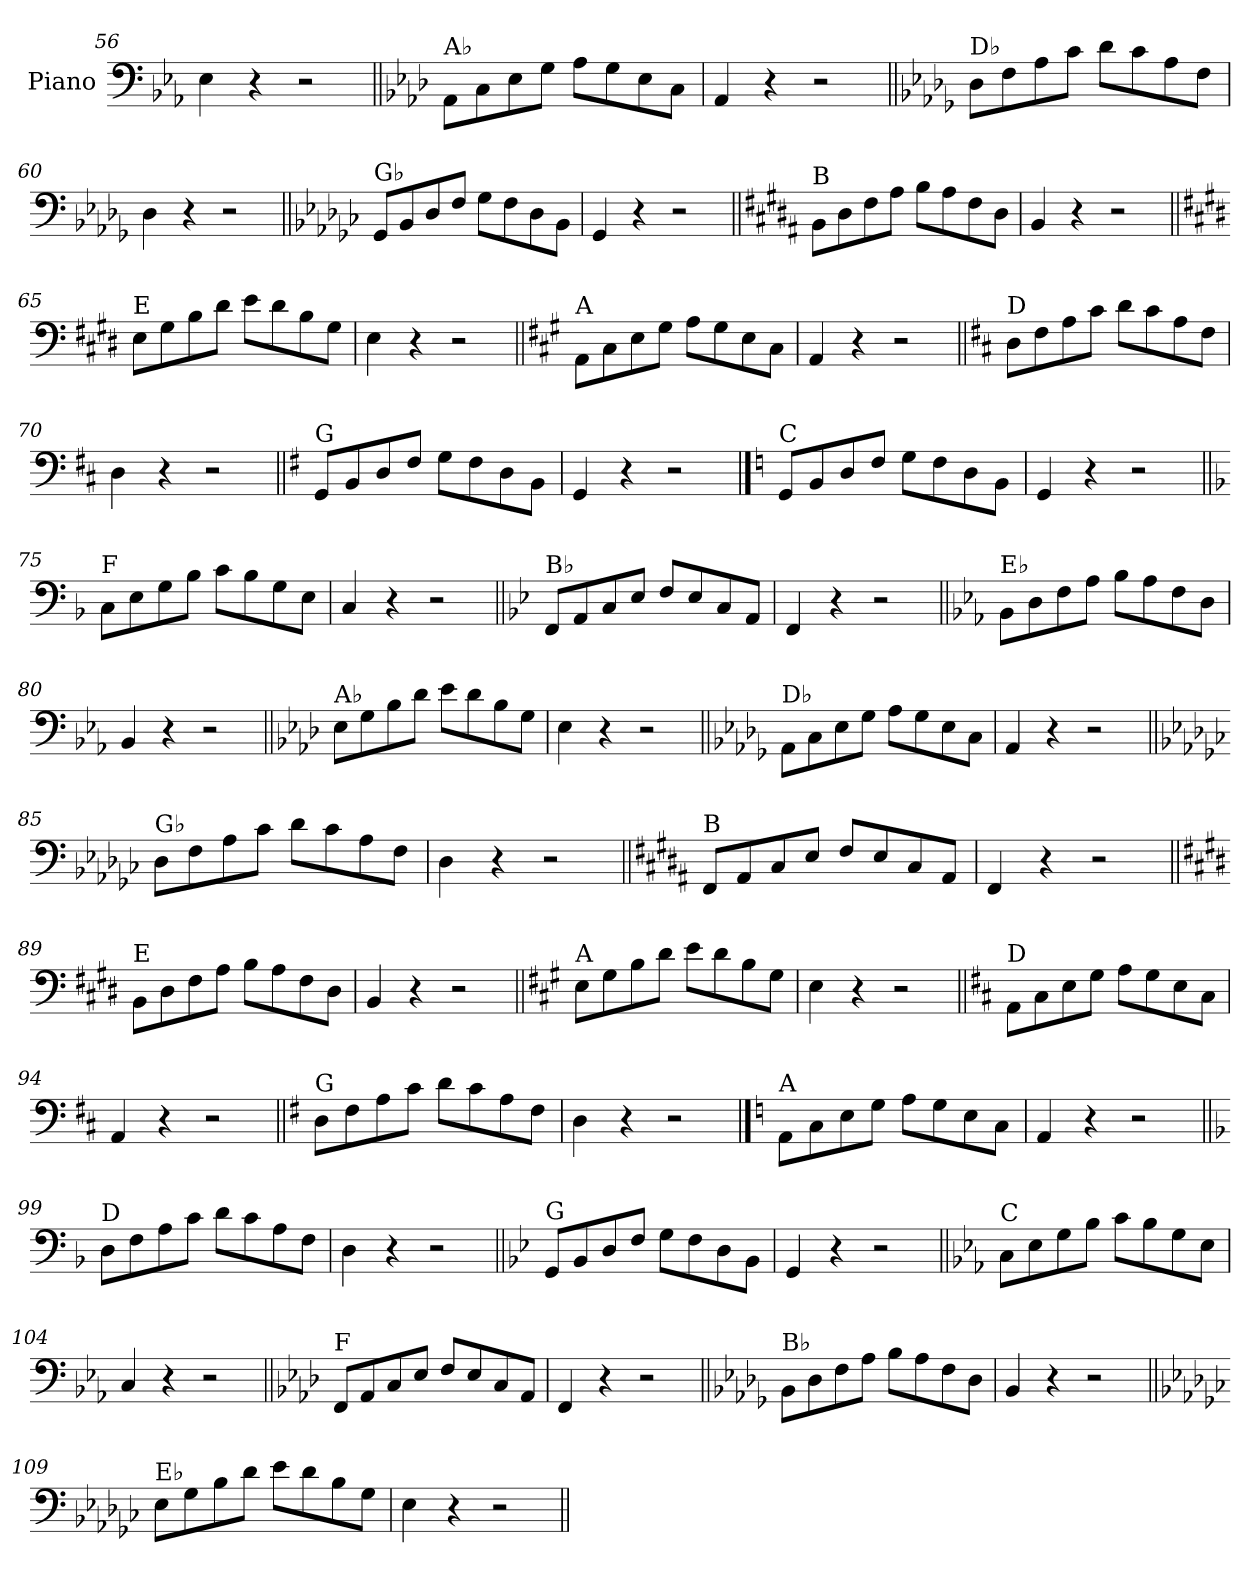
**kern
*part1
*staff1
*I"Piano
*I'Pno.
*clefF4
*k[b-e-a-]
=56
4E-\
4r
2r
=57||
*k[b-e-a-d-]
!LO:TX:a:t=A♭
8AA-\L
8C\
8E-\
8G\J
8A-\L
8G\
8E-\
8C\J
=58
4AA-/
4r
2r
=59||
*k[b-e-a-d-g-]
!LO:TX:a:t=D♭
8D-\L
8F\
8A-\
8c\J
8d-\L
8c\
8A-\
8F\J
=60
4D-\
4r
2r
!!LO:LB:g=z
=61||
*k[b-e-a-d-g-c-]
!LO:TX:a:t=G♭
8GG-/L
8BB-/
8D-/
8F/J
8G-\L
8F\
8D-\
8BB-\J
=62
4GG-/
4r
2r
=63||
*k[f#c#g#d#a#]
!LO:TX:a:t=B
8BB\L
8D#\
8F#\
8A#\J
8B\L
8A#\
8F#\
8D#\J
=64
4BB/
4r
2r
=65||
*k[f#c#g#d#]
!LO:TX:a:t=E
8E\L
8G#\
8B\
8d#\J
8e\L
8d#\
8B\
8G#\J
=66
4E\
4r
2r
!!LO:LB:g=z
=67||
*k[f#c#g#]
!LO:TX:a:t=A
8AA\L
8C#\
8E\
8G#\J
8A\L
8G#\
8E\
8C#\J
=68
4AA/
4r
2r
=69||
*k[f#c#]
!LO:TX:a:t=D
8D\L
8F#\
8A\
8c#\J
8d\L
8c#\
8A\
8F#\J
=70
4D\
4r
2r
=71||
*k[f#]
!LO:TX:a:t=G
8GG/L
8BB/
8D/
8F#/J
8G\L
8F#\
8D\
8BB\J
=72
4GG/
4r
2r
!!LO:LB:g=z
==73
*k[]
!LO:TX:a:t=C
8GG/L
8BB/
8D/
8F/J
8G\L
8F\
8D\
8BB\J
=74
4GG/
4r
2r
=75||
*k[b-]
!LO:TX:a:t=F
8C\L
8E\
8G\
8B-\J
8c\L
8B-\
8G\
8E\J
=76
4C/
4r
2r
=77||
*k[b-e-]
!LO:TX:a:t=B♭
8FF/L
8AA/
8C/
8E-/J
8F/L
8E-/
8C/
8AA/J
=78
4FF/
4r
2r
!!LO:LB:g=z
=79||
*k[b-e-a-]
!LO:TX:a:t=E♭
8BB-\L
8D\
8F\
8A-\J
8B-\L
8A-\
8F\
8D\J
=80
4BB-/
4r
2r
=81||
*k[b-e-a-d-]
!LO:TX:a:t=A♭
8E-\L
8G\
8B-\
8d-\J
8e-\L
8d-\
8B-\
8G\J
=82
4E-\
4r
2r
=83||
*k[b-e-a-d-g-]
!LO:TX:a:t=D♭
8AA-\L
8C\
8E-\
8G-\J
8A-\L
8G-\
8E-\
8C\J
=84
4AA-/
4r
2r
!!LO:LB:g=z
=85||
*k[b-e-a-d-g-c-]
!LO:TX:a:t=G♭
8D-\L
8F\
8A-\
8c-\J
8d-\L
8c-\
8A-\
8F\J
=86
4D-\
4r
2r
=87||
*k[f#c#g#d#a#]
!LO:TX:a:t=B
8FF#/L
8AA#/
8C#/
8E/J
8F#/L
8E/
8C#/
8AA#/J
=88
4FF#/
4r
2r
=89||
*k[f#c#g#d#]
!LO:TX:a:t=E
8BB\L
8D#\
8F#\
8A\J
8B\L
8A\
8F#\
8D#\J
=90
4BB/
4r
2r
!!LO:LB:g=z
=91||
*k[f#c#g#]
!LO:TX:a:t=A
8E\L
8G#\
8B\
8d\J
8e\L
8d\
8B\
8G#\J
=92
4E\
4r
2r
=93||
*k[f#c#]
!LO:TX:a:t=D
8AA\L
8C#\
8E\
8G\J
8A\L
8G\
8E\
8C#\J
=94
4AA/
4r
2r
=95||
*k[f#]
!LO:TX:a:t=G
8D\L
8F#\
8A\
8c\J
8d\L
8c\
8A\
8F#\J
=96
4D\
4r
2r
!!LO:PB:g=z
==97
*k[]
!LO:TX:a:t=A
8AA\L
8C\
8E\
8G\J
8A\L
8G\
8E\
8C\J
=98
4AA/
4r
2r
=99||
*k[b-]
!LO:TX:a:t=D
8D\L
8F\
8A\
8c\J
8d\L
8c\
8A\
8F\J
=100
4D\
4r
2r
=101||
*k[b-e-]
!LO:TX:a:t=G
8GG/L
8BB-/
8D/
8F/J
8G\L
8F\
8D\
8BB-\J
=102
4GG/
4r
2r
!!LO:LB:g=z
=103||
*k[b-e-a-]
!LO:TX:a:t=C
8C\L
8E-\
8G\
8B-\J
8c\L
8B-\
8G\
8E-\J
=104
4C/
4r
2r
=105||
*k[b-e-a-d-]
!LO:TX:a:t=F
8FF/L
8AA-/
8C/
8E-/J
8F/L
8E-/
8C/
8AA-/J
=106
4FF/
4r
2r
=107||
*k[b-e-a-d-g-]
!LO:TX:a:t=B♭
8BB-\L
8D-\
8F\
8A-\J
8B-\L
8A-\
8F\
8D-\J
=108
4BB-/
4r
2r
!!LO:LB:g=z
=109||
*k[b-e-a-d-g-c-]
!LO:TX:a:t=E♭
8E-\L
8G-\
8B-\
8d-\J
8e-\L
8d-\
8B-\
8G-\J
=110
4E-\
4r
2r
=||
*-
